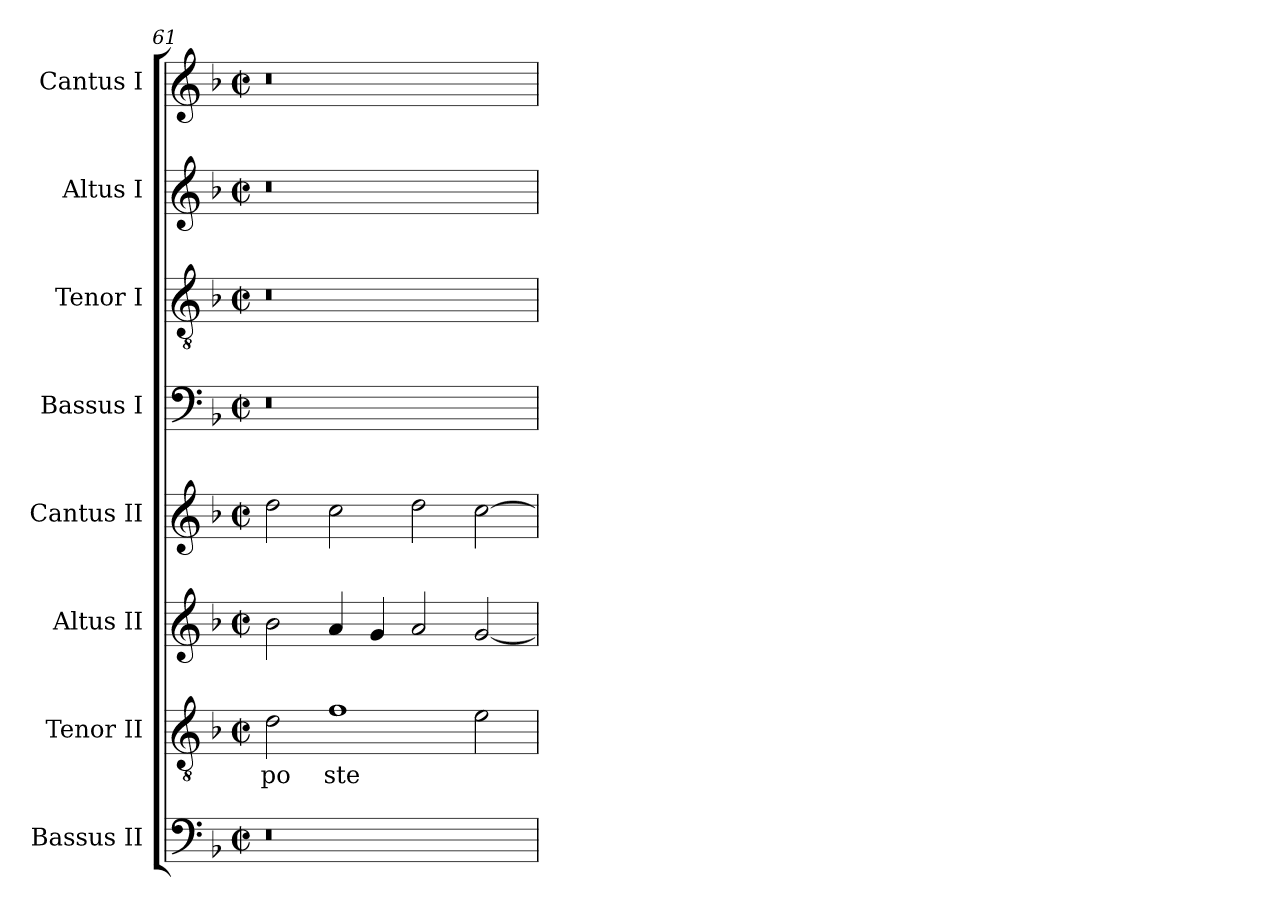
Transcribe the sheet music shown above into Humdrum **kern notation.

**kern	**kern	**text	**kern	**kern	**kern	**kern	**kern	**kern
*part8	*part7	*part7	*part6	*part5	*part4	*part3	*part2	*part1
*staff8	*staff7	*staff7	*staff6	*staff5	*staff4	*staff3	*staff2	*staff1
*I"Bassus II	*I"Tenor II	*	*I"Altus II	*I"Cantus II	*I"Bassus I	*I"Tenor I	*I"Altus I	*I"Cantus I
*clefF4	*clefGv2	*	*clefG2	*clefG2	*clefF4	*clefGv2	*clefG2	*clefG2
*k[b-]	*k[b-]	*	*k[b-]	*k[b-]	*k[b-]	*k[b-]	*k[b-]	*k[b-]
*F:	*F:	*	*F:	*F:	*F:	*F:	*F:	*F:
*M2/2	*M2/2	*	*M2/2	*M2/2	*M2/2	*M2/2	*M2/2	*M2/2
*met(c|)	*met(c|)	*	*met(c|)	*met(c|)	*met(c|)	*met(c|)	*met(c|)	*met(c|)
=61	=61	=61	=61	=61	=61	=61	=61	=61
!	!	!LO:LY:b:cj	!	!	!	!	!	!
0r	2d\	po	2b-\	2dd\	0r	0r	0r	0r
!	!	!LO:LY:b:cj	!	!	!	!	!	!
.	1f	ste	4a/	2cc\	.	.	.	.
.	.	.	4g/	.	.	.	.	.
.	.	.	2a/	2dd\	.	.	.	.
.	2e\	.	[<2g/	[>2cc\	.	.	.	.
=	=	=	=	=	=	=	=	=
*-	*-	*-	*-	*-	*-	*-	*-	*-
